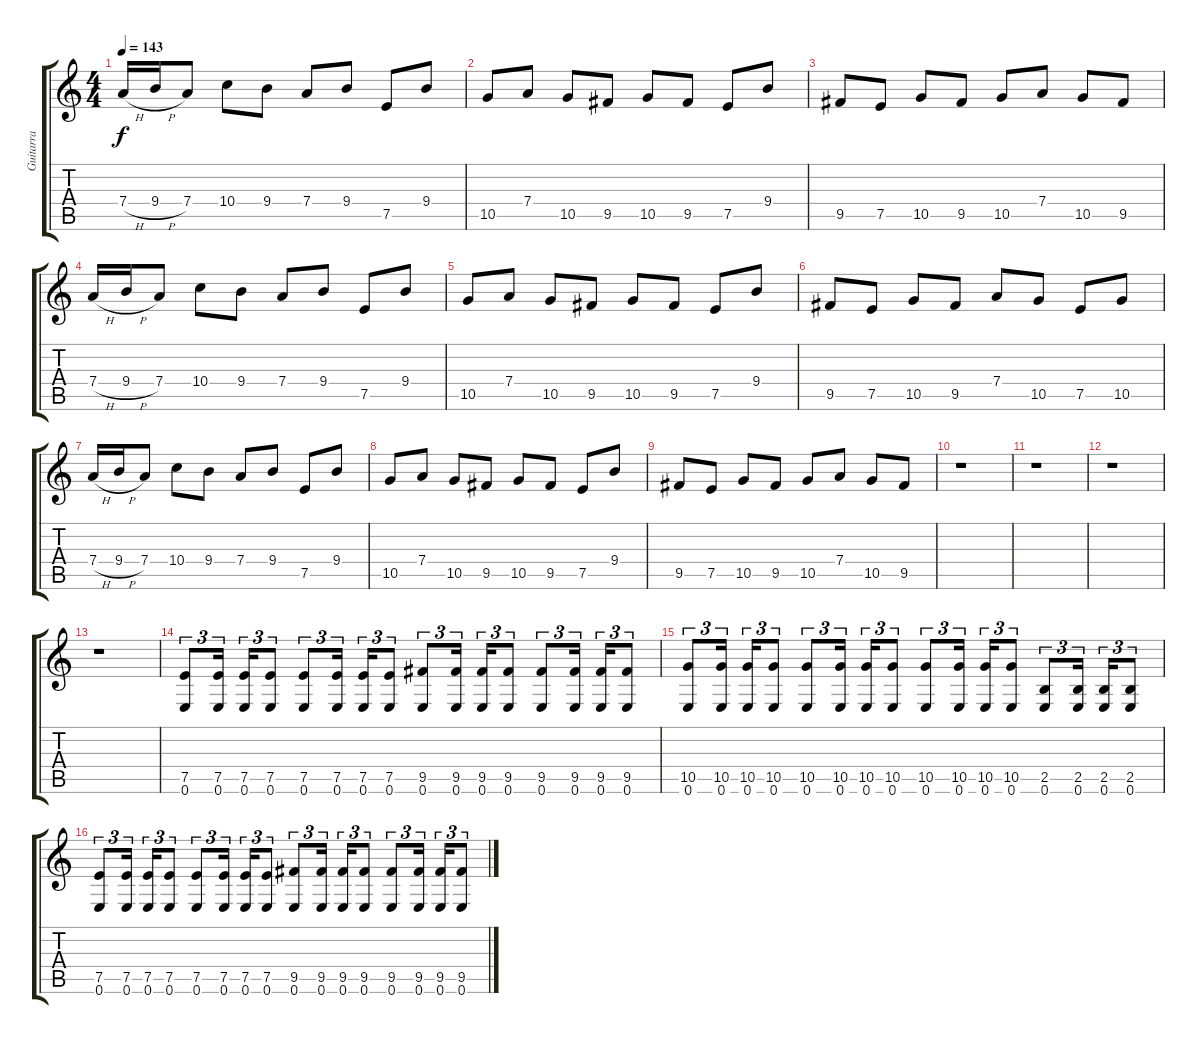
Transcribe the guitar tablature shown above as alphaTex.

\track ("Guitarra" "Guitarra") {instrument distortionguitar}
\staff {score tabs}
\tuning (E4 B3 G3 D3 A2 E2) {hide}
\ts (4 4)
\tempo 143
\clef g2
\ks c
7.4{h}.16{dy f} 9.4{h}.16 7.4.8 10.4.8 9.4.8 7.4.8 9.4.8 7.5.8 9.4.8 |
10.5.8 7.4.8 10.5.8 9.5.8 10.5.8 9.5.8 7.5.8 9.4.8 |
9.5.8 7.5.8 10.5.8 9.5.8 10.5.8 7.4.8 10.5.8 9.5.8 |
7.4{h}.16 9.4{h}.16 7.4.8 10.4.8 9.4.8 7.4.8 9.4.8 7.5.8 9.4.8 |
10.5.8 7.4.8 10.5.8 9.5.8 10.5.8 9.5.8 7.5.8 9.4.8 |
9.5.8 7.5.8 10.5.8 9.5.8 7.4.8 10.5.8 7.5.8 10.5.8 |
7.4{h}.16 9.4{h}.16 7.4.8 10.4.8 9.4.8 7.4.8 9.4.8 7.5.8 9.4.8 |
10.5.8 7.4.8 10.5.8 9.5.8 10.5.8 9.5.8 7.5.8 9.4.8 |
9.5.8 7.5.8 10.5.8 9.5.8 10.5.8 7.4.8 10.5.8 9.5.8 |
r.1 |
r.1 |
r.1 |
r.1 |
(7.5 0.6).8{tu (3 2)} (7.5 0.6).16{tu (3 2)} (7.5 0.6).16{tu (3 2)} (7.5 0.6).8{tu (3 2)} (7.5 0.6).8{tu (3 2)} (7.5 0.6).16{tu (3 2)} (7.5 0.6).16{tu (3 2)} (7.5 0.6).8{tu (3 2)} (9.5 0.6).8{tu (3 2)} (9.5 0.6).16{tu (3 2)} (9.5 0.6).16{tu (3 2)} (9.5 0.6).8{tu (3 2)} (9.5 0.6).8{tu (3 2)} (9.5 0.6).16{tu (3 2)} (9.5 0.6).16{tu (3 2)} (9.5 0.6).8{tu (3 2)} |
(10.5 0.6).8{tu (3 2)} (10.5 0.6).16{tu (3 2)} (10.5 0.6).16{tu (3 2)} (10.5 0.6).8{tu (3 2)} (10.5 0.6).8{tu (3 2)} (10.5 0.6).16{tu (3 2)} (10.5 0.6).16{tu (3 2)} (10.5 0.6).8{tu (3 2)} (10.5 0.6).8{tu (3 2)} (10.5 0.6).16{tu (3 2)} (10.5 0.6).16{tu (3 2)} (10.5 0.6).8{tu (3 2)} (2.5 0.6).8{tu (3 2)} (2.5 0.6).16{tu (3 2)} (2.5 0.6).16{tu (3 2)} (2.5 0.6).8{tu (3 2)} |
(7.5 0.6).8{tu (3 2)} (7.5 0.6).16{tu (3 2)} (7.5 0.6).16{tu (3 2)} (7.5 0.6).8{tu (3 2)} (7.5 0.6).8{tu (3 2)} (7.5 0.6).16{tu (3 2)} (7.5 0.6).16{tu (3 2)} (7.5 0.6).8{tu (3 2)} (9.5 0.6).8{tu (3 2)} (9.5 0.6).16{tu (3 2)} (9.5 0.6).16{tu (3 2)} (9.5 0.6).8{tu (3 2)} (9.5 0.6).8{tu (3 2)} (9.5 0.6).16{tu (3 2)} (9.5 0.6).16{tu (3 2)} (9.5 0.6).8{tu (3 2)}
